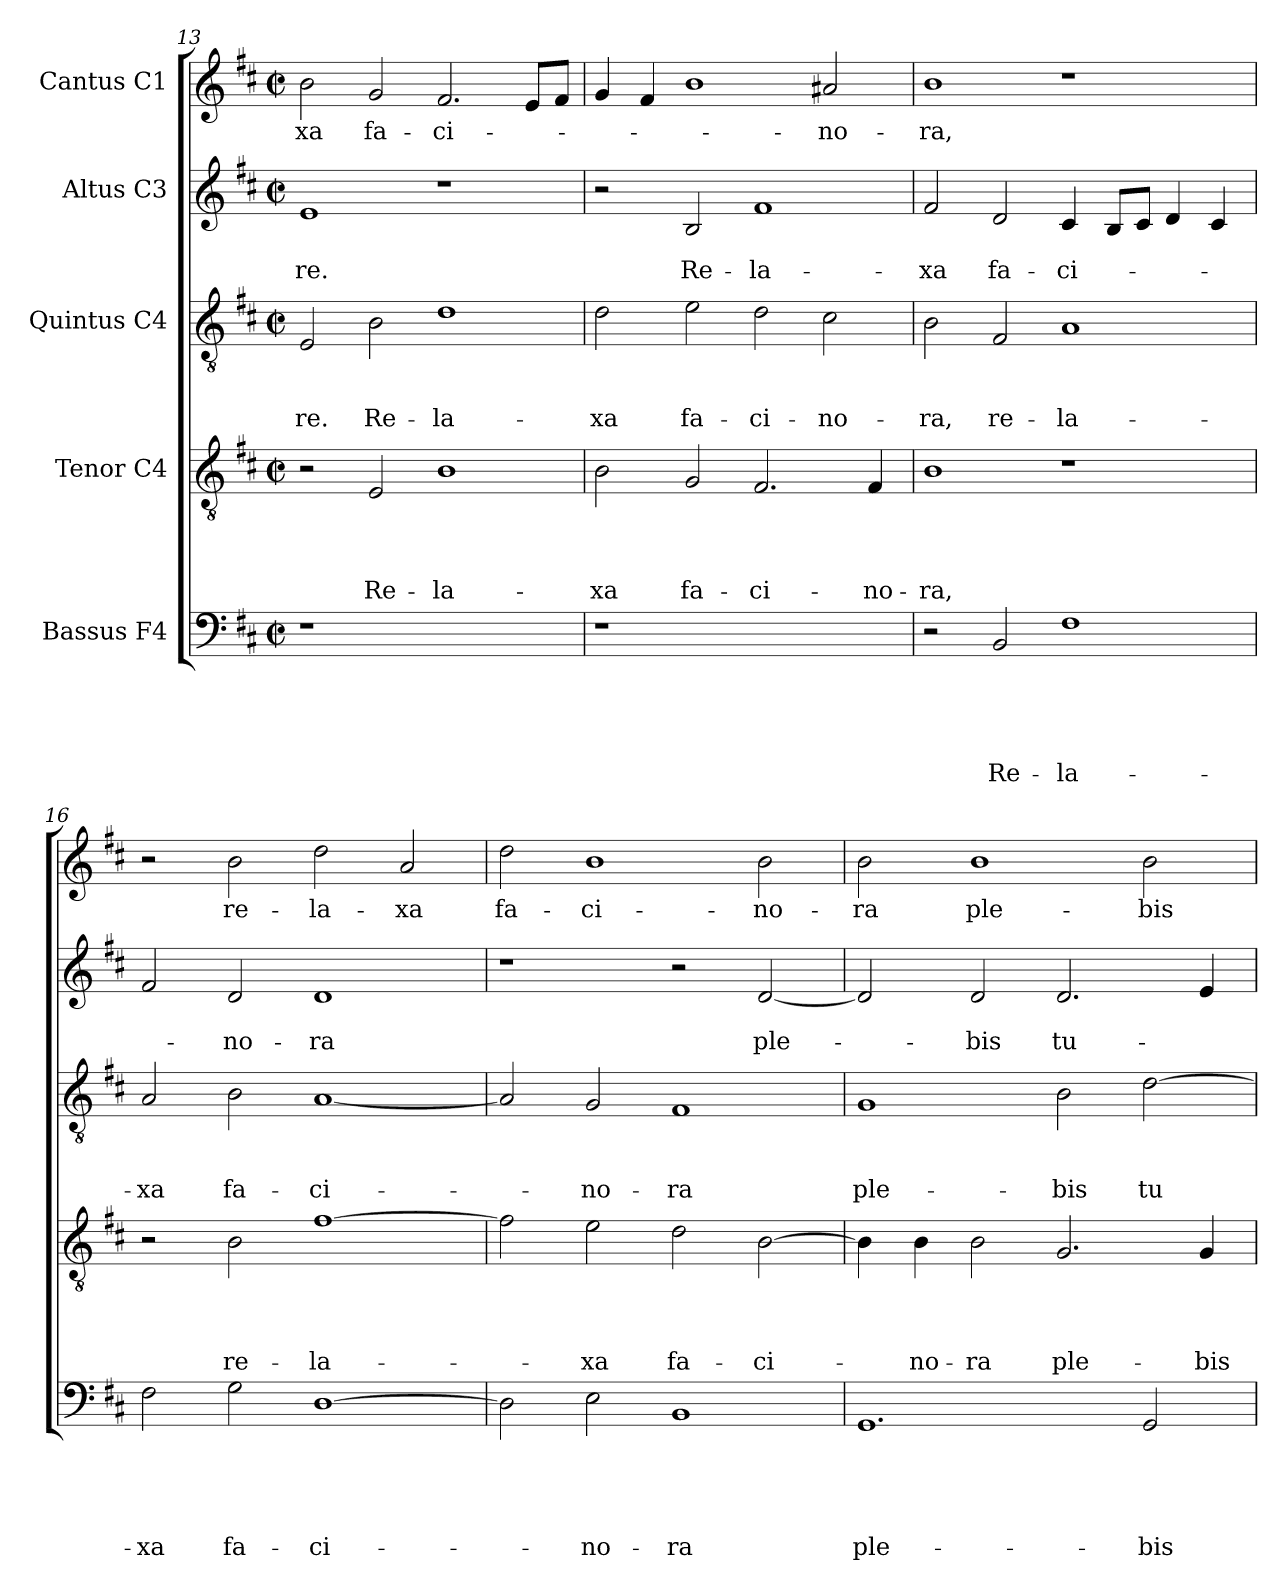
**kern	**text	**text	**text	**text	**text	**kern	**text	**text	**text	**text	**kern	**text	**text	**text	**kern	**text	**text	**kern	**text
*part5	*part5	*part5	*part5	*part5	*part5	*part4	*part4	*part4	*part4	*part4	*part3	*part3	*part3	*part3	*part2	*part2	*part2	*part1	*part1
*staff5	*staff5	*staff5	*staff5	*staff5	*staff5	*staff4	*staff4	*staff4	*staff4	*staff4	*staff3	*staff3	*staff3	*staff3	*staff2	*staff2	*staff2	*staff1	*staff1
*I"Bassus F4	*	*	*	*	*	*I"Tenor C4	*	*	*	*	*I"Quintus C4	*	*	*	*I"Altus C3	*	*	*I"Cantus C1	*
!!LO:PB:g=z
*clefF4	*	*	*	*	*	*clefGv2	*	*	*	*	*clefGv2	*	*	*	*clefG2	*	*	*clefG2	*
*k[f#c#]	*	*	*	*	*	*k[f#c#]	*	*	*	*	*k[f#c#]	*	*	*	*k[f#c#]	*	*	*k[f#c#]	*
*D:	*	*	*	*	*	*D:	*	*	*	*	*D:	*	*	*	*D:	*	*	*D:	*
*M2/2	*	*	*	*	*	*M2/2	*	*	*	*	*M2/2	*	*	*	*M2/2	*	*	*M2/2	*
*met(c|)	*	*	*	*	*	*met(c|)	*	*	*	*	*met(c|)	*	*	*	*met(c|)	*	*	*met(c|)	*
=13	=13	=13	=13	=13	=13	=13	=13	=13	=13	=13	=13	=13	=13	=13	=13	=13	=13	=13	=13
!	!	!	!	!	!	!	!	!	!	!	!	!	!	!LO:LY:b	!	!	!LO:LY:b	!	!LO:LY:b
1r	.	.	.	.	.	2r	.	.	.	.	2E/	.	.	-re.	1e	.	-re.	2b\	-xa
!	!	!	!	!	!	!	!	!	!	!LO:LY:b	!	!	!	!LO:LY:b	!	!	!	!	!LO:LY:b
.	.	.	.	.	.	2E/	.	.	.	Re-	2B\	.	.	Re-	.	.	.	2g/	fa-
!	!	!	!	!	!	!	!	!	!	!LO:LY:b	!	!	!	!LO:LY:b	!	!	!	!	!LO:LY:b
1ryy	.	.	.	.	.	1B	.	.	.	-la-	1d	.	.	-la-	1r	.	.	2.f#/	-ci-
.	.	.	.	.	.	.	.	.	.	.	.	.	.	.	.	.	.	8e/L	.
.	.	.	.	.	.	.	.	.	.	.	.	.	.	.	.	.	.	8f#/J	.
=14	=14	=14	=14	=14	=14	=14	=14	=14	=14	=14	=14	=14	=14	=14	=14	=14	=14	=14	=14
!	!	!	!	!	!	!	!	!	!	!LO:LY:b	!	!	!	!LO:LY:b	!	!	!	!	!
1r	.	.	.	.	.	2B\	.	.	.	-xa	2d\	.	.	-xa	2r	.	.	4g/	.
.	.	.	.	.	.	.	.	.	.	.	.	.	.	.	.	.	.	4f#/	.
!	!	!	!	!	!	!	!	!	!	!LO:LY:b	!	!	!	!LO:LY:b	!	!	!LO:LY:b	!	!
.	.	.	.	.	.	2G/	.	.	.	fa-	2e\	.	.	fa-	2B/	.	Re-	1b	.
!	!	!	!	!	!	!	!	!	!	!LO:LY:b	!	!	!	!LO:LY:b	!	!	!LO:LY:b	!	!
1ryy	.	.	.	.	.	2.F#/	.	.	.	-ci-	2d\	.	.	-ci-	1f#	.	-la-	.	.
!	!	!	!	!	!	!	!	!	!	!	!	!	!	!LO:LY:b	!	!	!	!	!LO:LY:b
.	.	.	.	.	.	.	.	.	.	.	2c#\	.	.	-no-	.	.	.	2a#X/	-no-
!	!	!	!	!	!	!	!	!	!	!LO:LY:b	!	!	!	!	!	!	!	!	!
.	.	.	.	.	.	4F#/	.	.	.	-no-	.	.	.	.	.	.	.	.	.
=15	=15	=15	=15	=15	=15	=15	=15	=15	=15	=15	=15	=15	=15	=15	=15	=15	=15	=15	=15
!	!	!	!	!	!	!	!	!	!	!LO:LY:b	!	!	!	!LO:LY:b	!	!	!LO:LY:b	!	!LO:LY:b
2r	.	.	.	.	.	1B	.	.	.	-ra,	2B\	.	.	-ra,	2f#/	.	-xa	1b	-ra,
!	!	!	!	!	!LO:LY:b	!	!	!	!	!	!	!	!	!LO:LY:b	!	!	!LO:LY:b	!	!
2BB/	.	.	.	.	Re-	.	.	.	.	.	2F#/	.	.	re-	2d/	.	fa-	.	.
!	!	!	!	!	!LO:LY:b	!	!	!	!	!	!	!	!	!LO:LY:b	!	!	!LO:LY:b	!	!
1F#	.	.	.	.	-la-	1r	.	.	.	.	1A	.	.	-la-	4c#/	.	-ci-	1r	.
.	.	.	.	.	.	.	.	.	.	.	.	.	.	.	8B/L	.	.	.	.
.	.	.	.	.	.	.	.	.	.	.	.	.	.	.	8c#/J	.	.	.	.
.	.	.	.	.	.	.	.	.	.	.	.	.	.	.	4d/	.	.	.	.
.	.	.	.	.	.	.	.	.	.	.	.	.	.	.	4c#/	.	.	.	.
=16	=16	=16	=16	=16	=16	=16	=16	=16	=16	=16	=16	=16	=16	=16	=16	=16	=16	=16	=16
!	!	!	!	!	!LO:LY:b	!	!	!	!	!	!	!	!	!LO:LY:b	!	!	!	!	!
2F#\	.	.	.	.	-xa	2r	.	.	.	.	2A/	.	.	-xa	2f#/	.	.	2r	.
!	!	!	!	!	!LO:LY:b	!	!	!	!	!LO:LY:b	!	!	!	!LO:LY:b	!	!	!LO:LY:b	!	!LO:LY:b
2G\	.	.	.	.	fa-	2B\	.	.	.	re-	2B\	.	.	fa-	2d/	.	-no-	2b\	re-
!	!	!	!	!	!LO:LY:b	!	!	!	!	!LO:LY:b	!	!	!	!LO:LY:b	!	!	!LO:LY:b	!	!LO:LY:b
[1D	.	.	.	.	-ci-	[1f#	.	.	.	-la-	[1A	.	.	-ci-	1d	.	-ra	2dd\	-la-
!	!	!	!	!	!	!	!	!	!	!	!	!	!	!	!	!	!	!	!LO:LY:b
.	.	.	.	.	.	.	.	.	.	.	.	.	.	.	.	.	.	2a/	-xa
=17	=17	=17	=17	=17	=17	=17	=17	=17	=17	=17	=17	=17	=17	=17	=17	=17	=17	=17	=17
!	!	!	!	!	!	!	!	!	!	!	!	!	!	!	!	!	!	!	!LO:LY:b
2D\]	.	.	.	.	.	2f#\]	.	.	.	.	2A/]	.	.	.	1r	.	.	2dd\	fa-
!	!	!	!	!	!LO:LY:b	!	!	!	!	!LO:LY:b	!	!	!	!LO:LY:b	!	!	!	!	!LO:LY:b
2E\	.	.	.	.	-no-	2e\	.	.	.	-xa	2G/	.	.	-no-	.	.	.	1b	-ci-
!	!	!	!	!	!LO:LY:b	!	!	!	!	!LO:LY:b	!	!	!	!LO:LY:b	!	!	!	!	!
1BB	.	.	.	.	-ra	2d\	.	.	.	fa-	1F#	.	.	-ra	2r	.	.	.	.
!	!	!	!	!	!	!	!	!	!	!LO:LY:b	!	!	!	!	!	!	!LO:LY:b	!	!LO:LY:b
.	.	.	.	.	.	[2B\	.	.	.	-ci-	.	.	.	.	[2d/	.	ple-	2b\	-no-
!!LO:LB:g=z
=18	=18	=18	=18	=18	=18	=18	=18	=18	=18	=18	=18	=18	=18	=18	=18	=18	=18	=18	=18
!	!	!	!	!	!LO:LY:b	!	!	!	!	!	!	!	!	!LO:LY:b	!	!	!	!	!LO:LY:b
1.GG	.	.	.	.	ple-	4B\]	.	.	.	.	1G	.	.	ple-	2d/]	.	.	2b\	-ra
!	!	!	!	!	!	!	!	!	!	!LO:LY:b	!	!	!	!	!	!	!	!	!
.	.	.	.	.	.	4B\	.	.	.	-no-	.	.	.	.	.	.	.	.	.
!	!	!	!	!	!	!	!	!	!	!LO:LY:b	!	!	!	!	!	!	!LO:LY:b	!	!LO:LY:b
.	.	.	.	.	.	2B\	.	.	.	-ra	.	.	.	.	2d/	.	-bis	1b	ple-
!	!	!	!	!	!	!	!	!	!	!LO:LY:b	!	!	!	!LO:LY:b	!	!	!LO:LY:b	!	!
.	.	.	.	.	.	2.G/	.	.	.	ple-	2B\	.	.	-bis	2.d/	.	tu-	.	.
!	!	!	!	!	!LO:LY:b	!	!	!	!	!	!	!	!	!LO:LY:b	!	!	!	!	!LO:LY:b
2GG/	.	.	.	.	-bis	.	.	.	.	.	[2d\	.	.	tu-	.	.	.	2b\	-bis
!	!	!	!	!	!	!	!	!	!	!LO:LY:b	!	!	!	!	!	!	!	!	!
.	.	.	.	.	.	4G/	.	.	.	-bis	.	.	.	.	4e/	.	.	.	.
=	=	=	=	=	=	=	=	=	=	=	=	=	=	=	=	=	=	=	=
*-	*-	*-	*-	*-	*-	*-	*-	*-	*-	*-	*-	*-	*-	*-	*-	*-	*-	*-	*-
